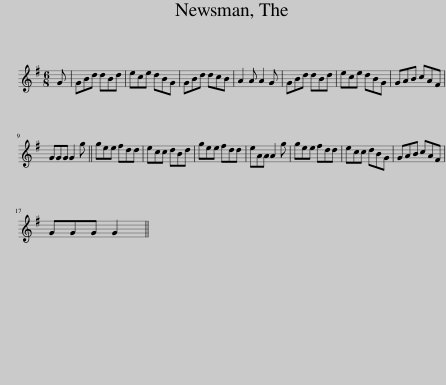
X:1
L:1/8
M:6/8
I:linebreak $
K:G
V:1 treble
V:1
 G | GBd dBd | ece dBG | GBd dcB | A2 A A2 G | %5
 GBd dBd | ece dBG | GAB cAF |$ GGG G2 g || gee fdd | %10
 ecc dBd | gee fdd | eAA A2 g | gee fdd | ecc dBG | %15
 GAB cAF |$ GGG G2 || %17
